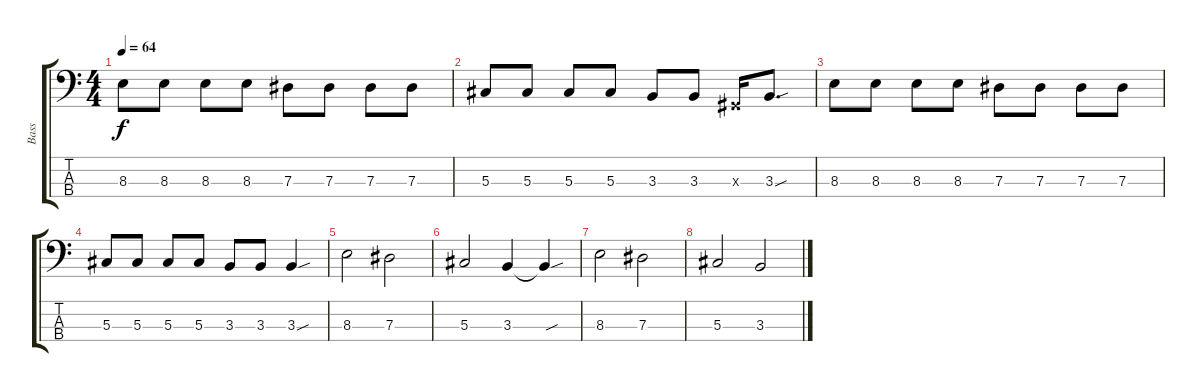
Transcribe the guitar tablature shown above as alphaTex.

\track ("Bass" "Bass") {instrument electricbassfinger}
\staff {score tabs}
\tuning (Gb2 Db2 Ab1 Eb1) {hide}
\ts (4 4)
\tempo 64
\clef f4
\ks c
8.3.8{dy f} 8.3.8 8.3.8 8.3.8 7.3.8 7.3.8 7.3.8 7.3.8 |
5.3.8 5.3.8 5.3.8 5.3.8 3.3.8 3.3.8 0.3{x}.16 3.3{sou}.8{d} |
8.3.8 8.3.8 8.3.8 8.3.8 7.3.8 7.3.8 7.3.8 7.3.8{txt ""} |
5.3.8 5.3.8 5.3.8 5.3.8 3.3.8 3.3.8 3.3{sou}.4 |
8.3.2 7.3.2 |
5.3.2 3.3.4 3.3{sou t}.4 |
8.3.2 7.3.2 |
5.3.2 3.3.2
